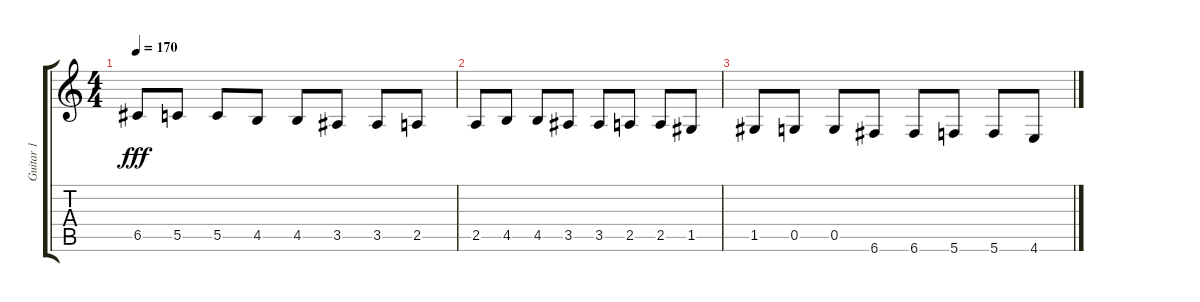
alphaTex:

\track ("Guitar 1" "Guitar 1") {instrument acousticguitarsteel}
\staff {score tabs}
\tuning (E4 C4 G3 C3 G2 C2) {hide}
\ts (4 4)
\tempo 170
\clef g2
\ks c
6.5.8{dy fff} 5.5.8 5.5.8 4.5.8 4.5.8 3.5.8 3.5.8 2.5.8 |
2.5.8 4.5.8 4.5.8 3.5.8 3.5.8 2.5.8 2.5.8 1.5.8 |
1.5.8 0.5.8 0.5.8 6.6.8 6.6.8 5.6.8 5.6.8 4.6.8
